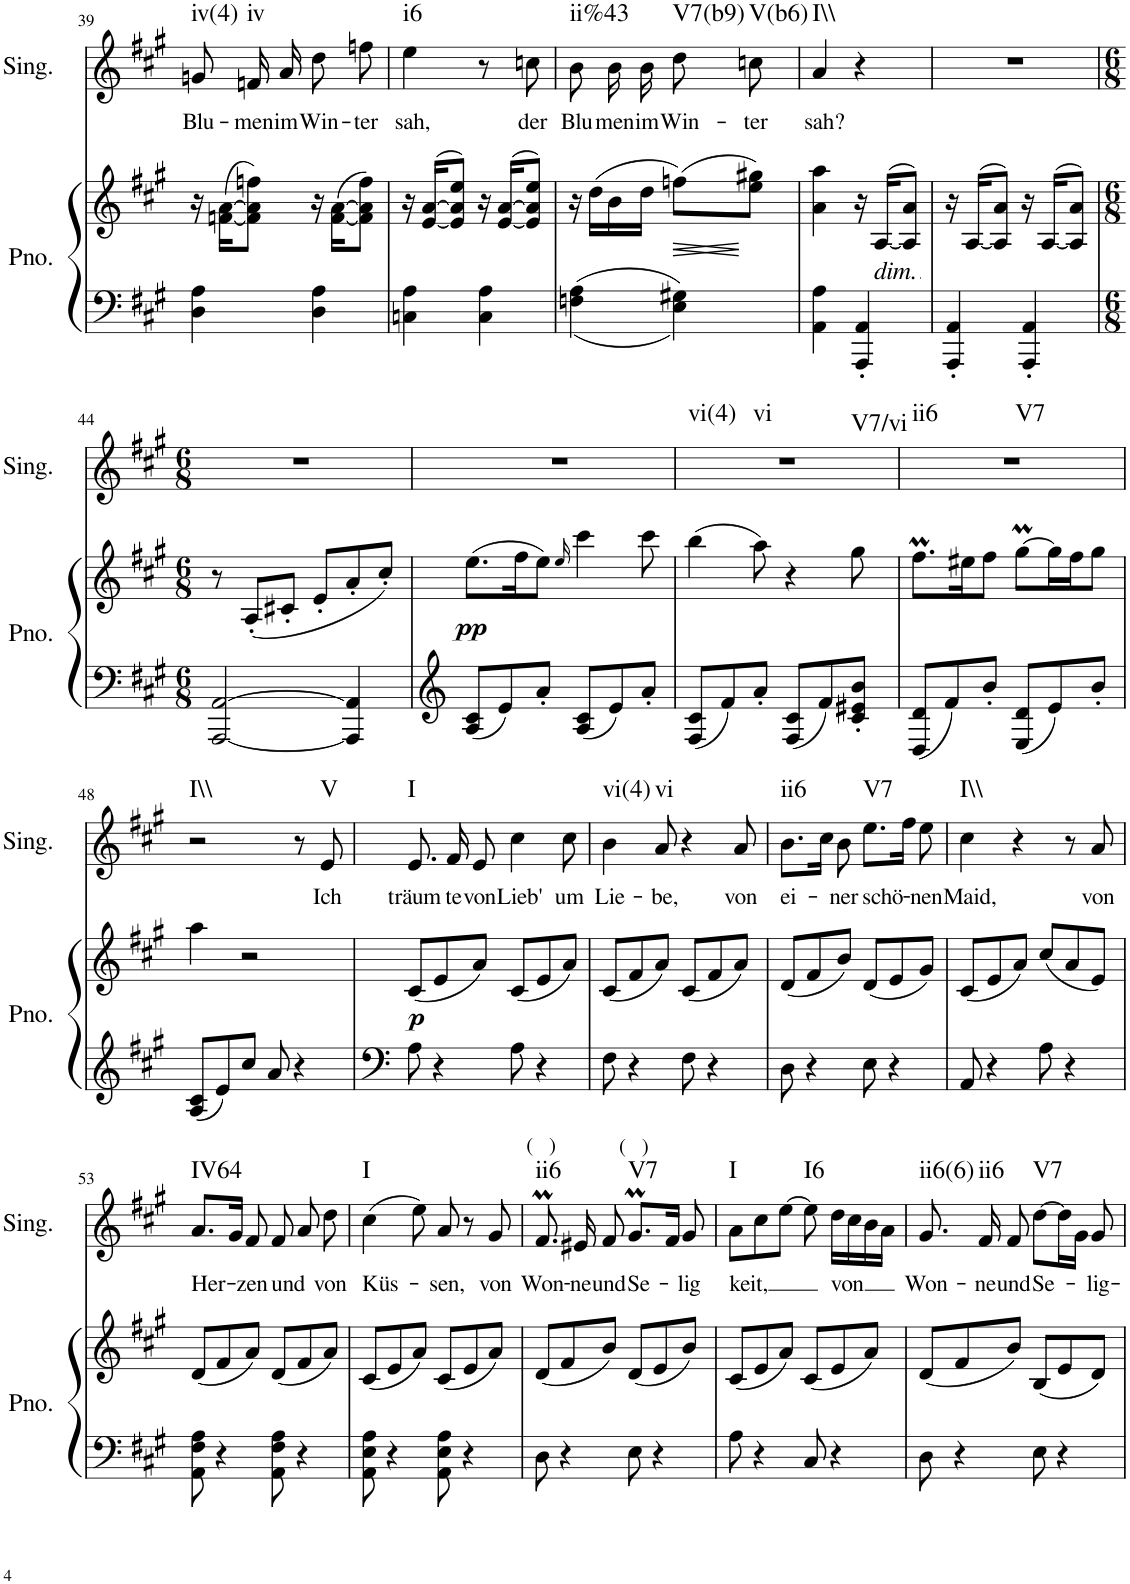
**kern	**kern	**dynam	**kern	**text	**harte
*part2	*part2	*part2	*part1	*part1	*part1
*staff3	*staff2	*staff2/3	*staff1	*staff1	*
*I"Pianoforte	*	*	*I"Singstimme	*	*
*I'Pno.	*	*	*I'Sing.	*	*
!!LO:PB:g=z
*clefF4	*clefG2	*	*clefG2	*	*
*k[f#c#g#]	*k[f#c#g#]	*	*k[f#c#g#]	*	*
*M2/4	*M2/4	*	*M2/4	*	*
=39	=39	=39	=39	=39	=39
!	!	!	!	!LO:LY:b	!LO:H:kt=iv(4)
4D\ 4A\	16r	.	8gn/	Blu-	N
.	(>[16fn\ [16a\KL	.	.	.	.
!	!	!	!	!LO:LY:b	!LO:H:kt=iv
.	8f\] 8a\] 8ffn\J)	.	16fn/	-men	N
!	!	!	!	!LO:LY:b	!
.	.	.	16a/	im	.
!	!	!	!	!LO:LY:b	!
4D\ 4A\	16r	.	8dd\	Win-	.
.	(>[16f\ [16a\KL	.	.	.	.
!	!	!	!	!LO:LY:b	!
.	8f\] 8a\] 8ff\J)	.	8ffn\	-ter	.
=40	=40	=40	=40	=40	=40
!	!	!	!	!LO:LY:b	!LO:H:kt=i6
4Cn\ 4A\	16r	.	4ee\	sah,	N
.	(>[16e/ [16a/KL	.	.	.	.
.	8e/] 8a/] 8ee/J)	.	.	.	.
4C\ 4A\	16r	.	8r	.	.
.	(>[16e/ [16a/KL	.	.	.	.
!	!	!	!	!LO:LY:b	!
.	8e/] 8a/] 8ee/J)	.	8ccn\	der	.
=41	=41	=41	=41	=41	=41
!	!	!	!	!LO:LY:b	!LO:H:kt=ii%43
4Fn\ 4A\	16r	.	8b\	Blu-	N
.	(16dd\LL	.	.	.	.
!	!	!	!	!LO:LY:b	!
.	16b\	.	16b\	-men	.
!	!	!	!	!LO:LY:b	!
.	16dd\JJ	.	16b\	im	.
!	!	!LO:HP:b	!	!	!
!	!	!LO:HP:n=1:b	!	!LO:LY:b	!LO:H:kt=V7(b9)
4E\ 4G#X\	(8ffn\L)	< >	8dd\	Win-	N
!	!	!	!	!LO:LY:b	!LO:H:kt=V(b6)
.	8ee\ 8gg#X\J)	[	8ccn\	-ter	N
.	.	]	.	.	.
=42	=42	=42	=42	=42	=42
!	!	!	!	!LO:LY:b	!LO:H:kt=I\\
4AA\ 4A\	4a\ 4aa\	.	4a/	sah?	N
4AAA/' 4AA/'	16r	.	4r	.	.
!	!LO:TX:b:i:t=dim.	!	!	!	!
.	(>[16A/KL	.	.	.	.
.	8A/] 8a/J)	.	.	.	.
=43	=43	=43	=43	=43	=43
4AAA/' 4AA/'	16r	.	2r	.	.
.	(>[16A/KL	.	.	.	.
.	8A/] 8a/J)	.	.	.	.
4AAA/' 4AA/'	16r	.	.	.	.
.	(>[16A/KL	.	.	.	.
.	8A/] 8a/J)	.	.	.	.
!!LO:LB:g=z
=44	=44	=44	=44	=44	=44
*M6/8	*M6/8	*	*M6/8	*	*
[2AAA/ [2AA/	8r	.	2.r	.	.
.	(8A'/L	.	.	.	.
.	8c#X'/J	.	.	.	.
.	8e'/L	.	.	.	.
4AAA/] 4AA/]	8a'/	.	.	.	.
.	8cc#'/J)	.	.	.	.
=45	=45	=45	=45	=45	=45
!	!	!LO:DY:b	!	!	!
8A/ 8c#/L	(8.ee\L	pp	2.r	.	.
8e/	.	.	.	.	.
.	16ff#\K	.	.	.	.
8a'/J	8ee\J)	.	.	.	.
.	16qee/	.	.	.	.
8A/ 8c#/L	4ccc#\	.	.	.	.
8e/	.	.	.	.	.
8a'/J	8ccc#\	.	.	.	.
=46	=46	=46	=46	=46	=46
!	!	!	!	!	!LO:H:n=1:kt=vi(4)
!	!	!	!	!	!LO:H:n=2:kt=vi
!	!	!	!	!	!LO:H:n=3:kt=V7/vi
8F#/ 8c#/L	(4bb\	.	2.r	.	N N N
8f#/	.	.	.	.	.
8a'/J	8aa\)	.	.	.	.
8F#/ 8c#/L	4r	.	.	.	.
8f#/	.	.	.	.	.
8c#/' 8e#X/' 8b/'J	8gg#\	.	.	.	.
=47	=47	=47	=47	=47	=47
!	!	!	!	!	!LO:H:n=1:kt=ii6
!	!	!	!	!	!LO:H:n=2:kt=V7
8D/ 8d/L	8.ff#M\L	.	2.r	.	N N
8f#/	.	.	.	.	.
.	16ee#X\K	.	.	.	.
8b'/J	8ff#\J	.	.	.	.
8E/ 8d/L	[8gg#m\L	.	.	.	.
8e/	16gg#\L]	.	.	.	.
.	16ff#\J	.	.	.	.
8b'/J	8gg#\J	.	.	.	.
!!LO:LB:g=z
=48	=48	=48	=48	=48	=48
!	!	!	!	!	!LO:H:kt=I\\
8A/ 8c#/L	4aa\	.	2r	.	N
8e/	.	.	.	.	.
8cc#/J	2r	.	.	.	.
8a/	.	.	.	.	.
4r	.	.	8r	.	.
!	!	!	!	!LO:LY:b	!LO:H:kt=V
.	.	.	8e/	Ich	N
=49	=49	=49	=49	=49	=49
!	!	!LO:DY:b	!	!LO:LY:b	!LO:H:kt=I
8A\	(8c#/L	p	8.e/	träum-	N
4r	8e/	.	.	.	.
!	!	!	!	!LO:LY:b	!
.	.	.	16f#/	-te	.
!	!	!	!	!LO:LY:b	!
.	8a/J)	.	8e/	von	.
!	!	!	!	!LO:LY:b	!
8A\	(8c#/L	.	4cc#\	Lieb'	.
4r	8e/	.	.	.	.
!	!	!	!	!LO:LY:b	!
.	8a/J)	.	8cc#\	um	.
=50	=50	=50	=50	=50	=50
!	!	!	!	!LO:LY:b	!LO:H:kt=vi(4)
8F#\	(8c#/L	.	4b\	Lie-	N
4r	8f#/	.	.	.	.
!	!	!	!	!LO:LY:b	!LO:H:kt=vi
.	8a/J)	.	8a/	-be,	N
8F#\	(8c#/L	.	4r	.	.
4r	8f#/	.	.	.	.
!	!	!	!	!LO:LY:b	!
.	8a/J)	.	8a/	von	.
=51	=51	=51	=51	=51	=51
!	!	!	!	!LO:LY:b	!LO:H:kt=ii6
8D\	(8d/L	.	8.b\L	ei-	N
4r	8f#/	.	.	.	.
.	.	.	16cc#\Jk	.	.
!	!	!	!	!LO:LY:b	!
.	8b/J)	.	8b\	-ner	.
!	!	!	!	!LO:LY:b	!LO:H:kt=V7
8E\	(8d/L	.	8.ee\L	schö-	N
4r	8e/	.	.	.	.
.	.	.	16ff#\Jk	.	.
!	!	!	!	!LO:LY:b	!
.	8g#/J)	.	8ee\	-nen	.
=52	=52	=52	=52	=52	=52
!	!	!	!	!LO:LY:b	!LO:H:kt=I\\
8AA/	(8c#/L	.	4cc#\	Maid,	N
4r	8e/	.	.	.	.
.	8a/J)	.	4r	.	.
8A\	(8cc#/L	.	.	.	.
4r	8a/	.	8r	.	.
!	!	!	!	!LO:LY:b	!
.	8e/J)	.	8a/	von	.
!!LO:LB:g=z
=53	=53	=53	=53	=53	=53
!	!	!	!	!LO:LY:b	!LO:H:kt=IV64
8AA\ 8F#\ 8A\	(8d/L	.	8.a/L	Her-	N
4r	8f#/	.	.	.	.
.	.	.	16g#/Jk	.	.
!	!	!	!	!LO:LY:b	!
.	8a/J)	.	8f#/	-zen	.
!	!	!	!	!LO:LY:b	!
8AA\ 8F#\ 8A\	(8d/L	.	8f#/	und	.
4r	8f#/	.	8a/	.	.
!	!	!	!	!LO:LY:b	!
.	8a/J)	.	8dd\	von	.
=54	=54	=54	=54	=54	=54
!	!	!	!	!LO:LY:b	!LO:H:kt=I
8AA\ 8E\ 8A\	(8c#/L	.	(4cc#\	Küs-	N
4r	8e/	.	.	.	.
.	8a/J)	.	8ee\)	.	.
!	!	!	!	!LO:LY:b	!
8AA\ 8E\ 8A\	(8c#/L	.	8a/	-sen,	.
4r	8e/	.	8r	.	.
!	!	!	!	!LO:LY:b	!
.	8a/J)	.	8g#/	von	.
=55	=55	=55	=55	=55	=55
!	!	!	!LO:TX:a:t=(   )	!	!
!	!	!	!	!LO:LY:b	!LO:H:kt=ii6
8D\	(8d/L	.	8.f#M/	Won-	N
4r	8f#/	.	.	.	.
!	!	!	!	!LO:LY:b	!
.	.	.	16e#X/	-ne	.
!	!	!	!	!LO:LY:b	!
.	8b/J)	.	8f#/	und	.
!	!	!	!LO:TX:a:t=(   )	!	!
!	!	!	!	!LO:LY:b	!LO:H:kt=V7
8E\	(8d/L	.	8.g#m/L	Se-	N
4r	8e/	.	.	.	.
.	.	.	16f#/Jk	.	.
!	!	!	!	!LO:LY:b	!
.	8b/J)	.	8g#/	-lig	.
=56	=56	=56	=56	=56	=56
!	!	!	!	!LO:LY:b	!LO:H:kt=I
8A\	(8c#/L	.	8a\L	-keit,	N
4r	8e/	.	8cc#\	.	.
.	8a/J)	.	[8ee\J	.	.
!	!	!	!	!	!LO:H:kt=I6
8C#/	(8c#/L	.	8ee\]	.	N
!	!	!	!	!LO:LY:b	!
4r	8e/	.	16dd\LL	von	.
.	.	.	16cc#\	.	.
.	8a/J)	.	16b\	.	.
.	.	.	16a\JJ	.	.
=57	=57	=57	=57	=57	=57
!	!	!	!	!LO:LY:b	!LO:H:kt=ii6(6)
8D\	(8d/L	.	8.g#/	Won-	N
4r	8f#/	.	.	.	.
!	!	!	!	!LO:LY:b	!LO:H:kt=ii6
.	.	.	16f#/	-ne	N
!	!	!	!	!LO:LY:b	!
.	8b/J)	.	8f#/	und	.
!	!	!	!	!LO:LY:b	!LO:H:kt=V7
8E\	(8B/L	.	[8dd\L	Se-	N
4r	8e/	.	16dd\L]	.	.
.	.	.	16g#\JJ	.	.
!	!	!	!	!LO:LY:b	!
.	8d/J)	.	8g#/	-lig-	.
=	=	=	=	=	=
*-	*-	*-	*-	*-	*-
